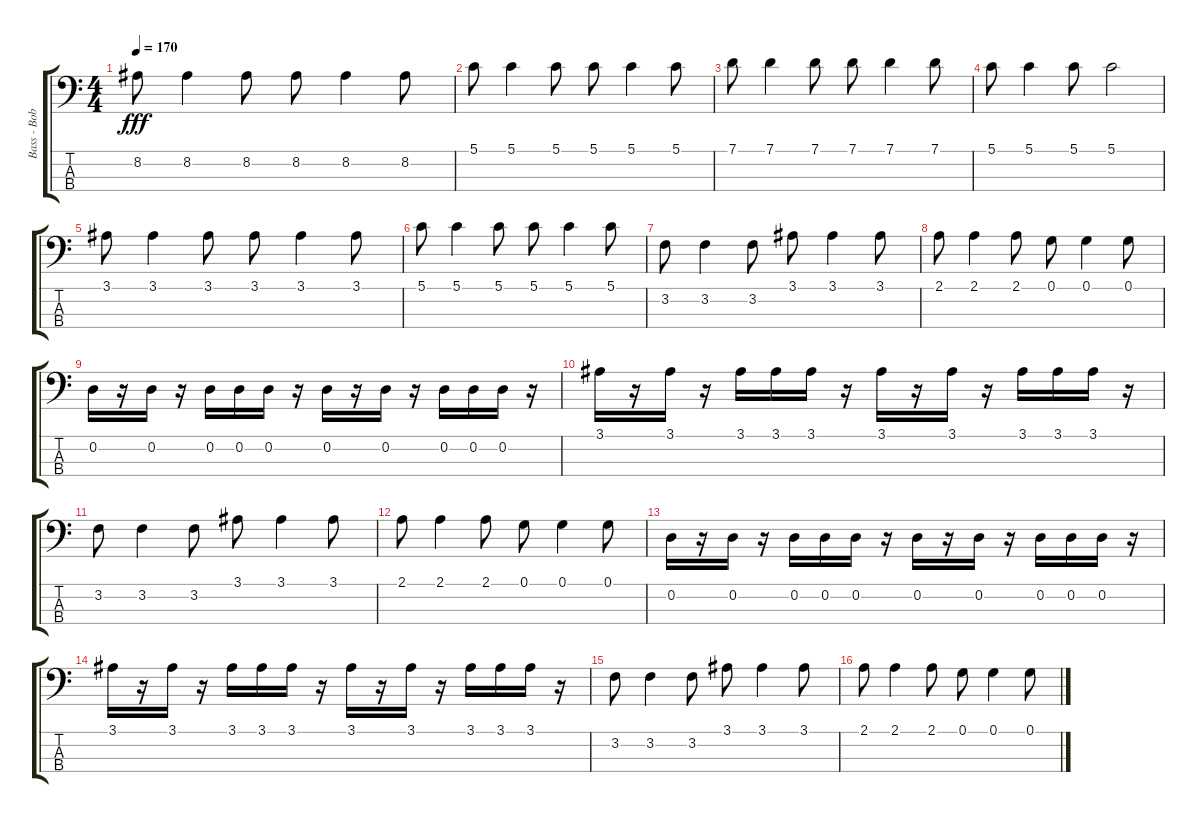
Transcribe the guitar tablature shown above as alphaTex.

\track ("Bass - Bob Hoofdweg" "Bass - Bob") {instrument electricbasspick}
\staff {score tabs}
\tuning (G2 D2 A1 E1) {hide}
\ts (4 4)
\tempo 170
\clef f4
\ks c
8.2.8{dy fff} 8.2.4 8.2.8 8.2.8 8.2.4 8.2.8 |
5.1.8 5.1.4 5.1.8 5.1.8 5.1.4 5.1.8 |
7.1.8 7.1.4 7.1.8 7.1.8 7.1.4 7.1.8 |
5.1.8 5.1.4 5.1.8 5.1.2 |
3.1.8 3.1.4 3.1.8 3.1.8 3.1.4 3.1.8 |
5.1.8 5.1.4 5.1.8 5.1.8 5.1.4 5.1.8 |
3.2.8 3.2.4 3.2.8 3.1.8 3.1.4 3.1.8 |
2.1.8 2.1.4 2.1.8 0.1.8 0.1.4 0.1.8 |
0.2.16 r.16 0.2.16 r.16 0.2.16 0.2.16 0.2.16 r.16 0.2.16 r.16 0.2.16 r.16 0.2.16 0.2.16 0.2.16 r.16 |
3.1.16 r.16 3.1.16 r.16 3.1.16 3.1.16 3.1.16 r.16 3.1.16 r.16 3.1.16 r.16 3.1.16 3.1.16 3.1.16 r.16 |
3.2.8 3.2.4 3.2.8 3.1.8 3.1.4 3.1.8 |
2.1.8 2.1.4 2.1.8 0.1.8 0.1.4 0.1.8 |
0.2.16 r.16 0.2.16 r.16 0.2.16 0.2.16 0.2.16 r.16 0.2.16 r.16 0.2.16 r.16 0.2.16 0.2.16 0.2.16 r.16 |
3.1.16 r.16 3.1.16 r.16 3.1.16 3.1.16 3.1.16 r.16 3.1.16 r.16 3.1.16 r.16 3.1.16 3.1.16 3.1.16 r.16 |
3.2.8 3.2.4 3.2.8 3.1.8 3.1.4 3.1.8 |
2.1.8 2.1.4 2.1.8 0.1.8 0.1.4 0.1.8
